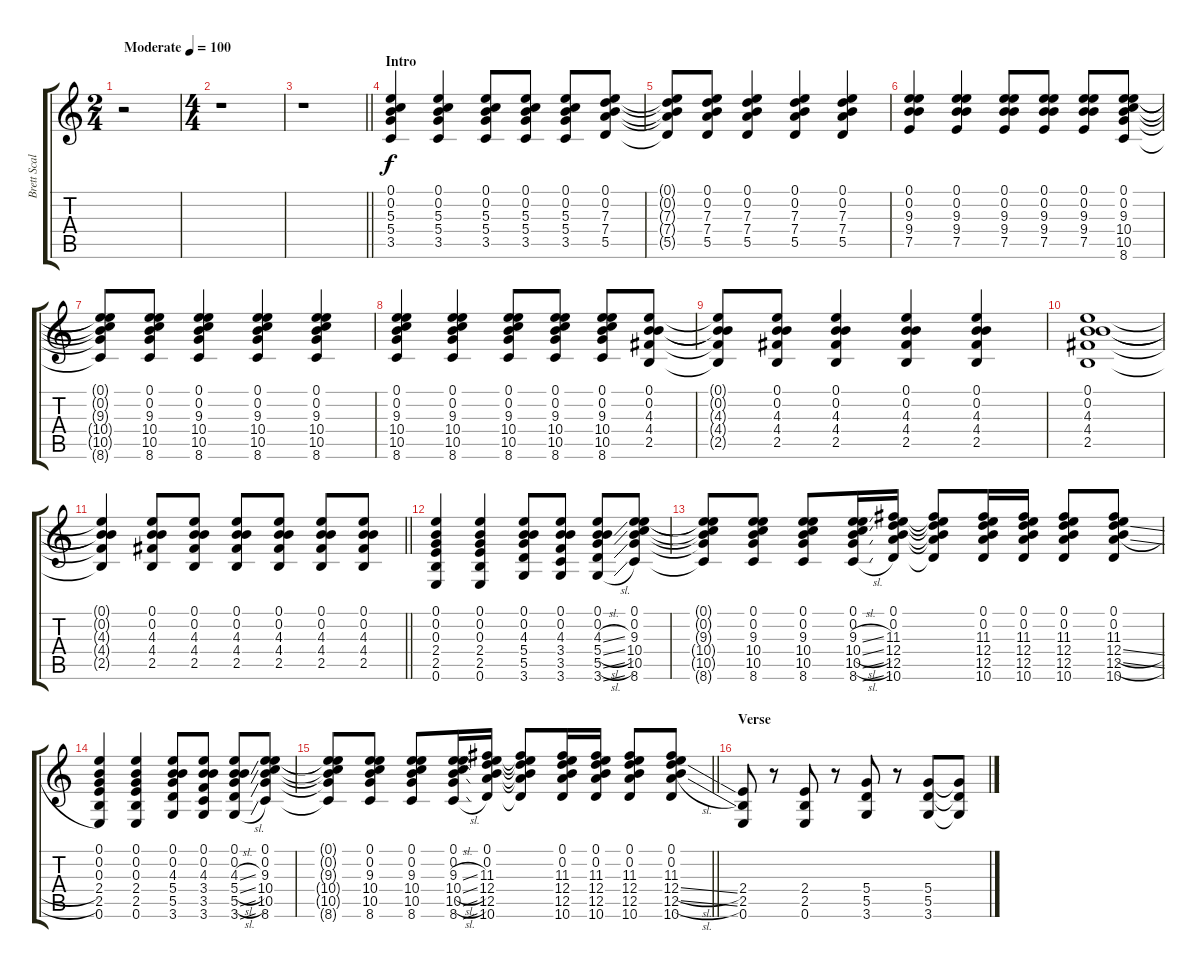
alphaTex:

\track ("Brett Scallions (Rhythm Guitar)" "Brett Scal") {instrument distortionguitar}
\staff {score tabs}
\tuning (E4 B3 G3 D3 A2 E2) {hide}
\ts (2 4)
\tempo (100 "Moderate")
\clef g2
\ks c
r.2{dy f instrument distortionguitar} |
\ts (4 4)
r.1 |
\barLineRight lightlight
r.1 |
\section ("" "Intro")
(0.1 0.2 5.3 5.4 3.5).4 (0.1 0.2 5.3 5.4 3.5).4 (0.1 0.2 5.3 5.4 3.5).8 (0.1 0.2 5.3 5.4 3.5).8 (0.1 0.2 5.3 5.4 3.5).8 (0.1 0.2 7.3 7.4 5.5).8 |
(0.1{t} 0.2{t} 7.3{t} 7.4{t} 5.5{t}).8 (0.1 0.2 7.3 7.4 5.5).8 (0.1 0.2 7.3 7.4 5.5).4 (0.1 0.2 7.3 7.4 5.5).4 (0.1 0.2 7.3 7.4 5.5).4 |
(0.1 0.2 9.3 9.4 7.5).4 (0.1 0.2 9.3 9.4 7.5).4 (0.1 0.2 9.3 9.4 7.5).8 (0.1 0.2 9.3 9.4 7.5).8 (0.1 0.2 9.3 9.4 7.5).8 (0.1 0.2 9.3 10.4 10.5 8.6).8 |
(0.1{t} 0.2{t} 9.3{t} 10.4{t} 10.5{t} 8.6{t}).8 (0.1 0.2 9.3 10.4 10.5 8.6).8 (0.1 0.2 9.3 10.4 10.5 8.6).4 (0.1 0.2 9.3 10.4 10.5 8.6).4 (0.1 0.2 9.3 10.4 10.5 8.6).4 |
(0.1 0.2 9.3 10.4 10.5 8.6).4 (0.1 0.2 9.3 10.4 10.5 8.6).4 (0.1 0.2 9.3 10.4 10.5 8.6).8 (0.1 0.2 9.3 10.4 10.5 8.6).8 (0.1 0.2 9.3 10.4 10.5 8.6).8 (0.1 0.2 4.3 4.4 2.5).8 |
(0.1{t} 0.2{t} 4.3{t} 4.4{t} 2.5{t}).8 (0.1 0.2 4.3 4.4 2.5).8 (0.1 0.2 4.3 4.4 2.5).4 (0.1 0.2 4.3 4.4 2.5).4 (0.1 0.2 4.3 4.4 2.5).4 |
(0.1 0.2 4.3 4.4 2.5).1 |
\barLineRight lightlight
(0.1{t} 0.2{t} 4.3{t} 4.4{t} 2.5{t}).4 (0.1 0.2 4.3 4.4 2.5).8 (0.1 0.2 4.3 4.4 2.5).8 (0.1 0.2 4.3 4.4 2.5).8 (0.1 0.2 4.3 4.4 2.5).8 (0.1 0.2 4.3 4.4 2.5).8 (0.1 0.2 4.3 4.4 2.5).8 |
(0.1 0.2 0.3 2.4 2.5 0.6).4 (0.1 0.2 0.3 2.4 2.5 0.6).4 (0.1 0.2 4.3 5.4 5.5 3.6).8 (0.1 0.2 4.3 3.4 3.5 3.6).8 (0.1 0.2 4.3{sl} 5.4{sl} 5.5{sl} 3.6{sl}).8 (0.1 0.2 9.3 10.4 10.5 8.6).8 |
(0.1{t} 0.2{t} 9.3{t} 10.4{t} 10.5{t} 8.6{t}).8 (0.1 0.2 9.3 10.4 10.5 8.6).8 (0.1 0.2 9.3 10.4 10.5 8.6).8 (0.1 0.2 9.3{sl} 10.4{sl} 10.5{sl} 8.6{sl}).16 (0.1 0.2 11.3 12.4 12.5 10.6).16 (0.1{t} 0.2{t} 11.3{t} 12.4{t} 12.5{t} 10.6{t}).8 (0.1 0.2 11.3 12.4 12.5 10.6).16 (0.1 0.2 11.3 12.4 12.5 10.6).16 (0.1 0.2 11.3 12.4 12.5 10.6).8 (0.1 0.2 11.3 12.4{sl} 12.5{sl} 10.6).8 |
(0.1 0.2 0.3 2.4 2.5 0.6).4 (0.1 0.2 0.3 2.4 2.5 0.6).4 (0.1 0.2 4.3 5.4 5.5 3.6).8 (0.1 0.2 4.3 3.4 3.5 3.6).8 (0.1 0.2 4.3{sl} 5.4{sl} 5.5{sl} 3.6{sl}).8 (0.1 0.2 9.3 10.4 10.5 8.6).8 |
\barLineRight lightlight
(0.1{t} 0.2{t} 9.3{t} 10.4{t} 10.5{t} 8.6{t}).8 (0.1 0.2 9.3 10.4 10.5 8.6).8 (0.1 0.2 9.3 10.4 10.5 8.6).8 (0.1 0.2 9.3{sl} 10.4{sl} 10.5{sl} 8.6{sl}).16 (0.1 0.2 11.3 12.4 12.5 10.6).16 (0.1{t} 0.2{t} 11.3{t} 12.4{t} 12.5{t} 10.6{t}).8 (0.1 0.2 11.3 12.4 12.5 10.6).16 (0.1 0.2 11.3 12.4 12.5 10.6).16 (0.1 0.2 11.3 12.4 12.5 10.6).8 (0.1 0.2 11.3 12.4{sl} 12.5{sl} 10.6).8 |
\section ("" "Verse")
(2.4 2.5 0.6).8 r.8 (2.4 2.5 0.6).8 r.8 (5.4 5.5 3.6).8 r.8 (5.4 5.5 3.6).8 (5.4{ss t} 5.5{ss t} 3.6{ss t}).8
